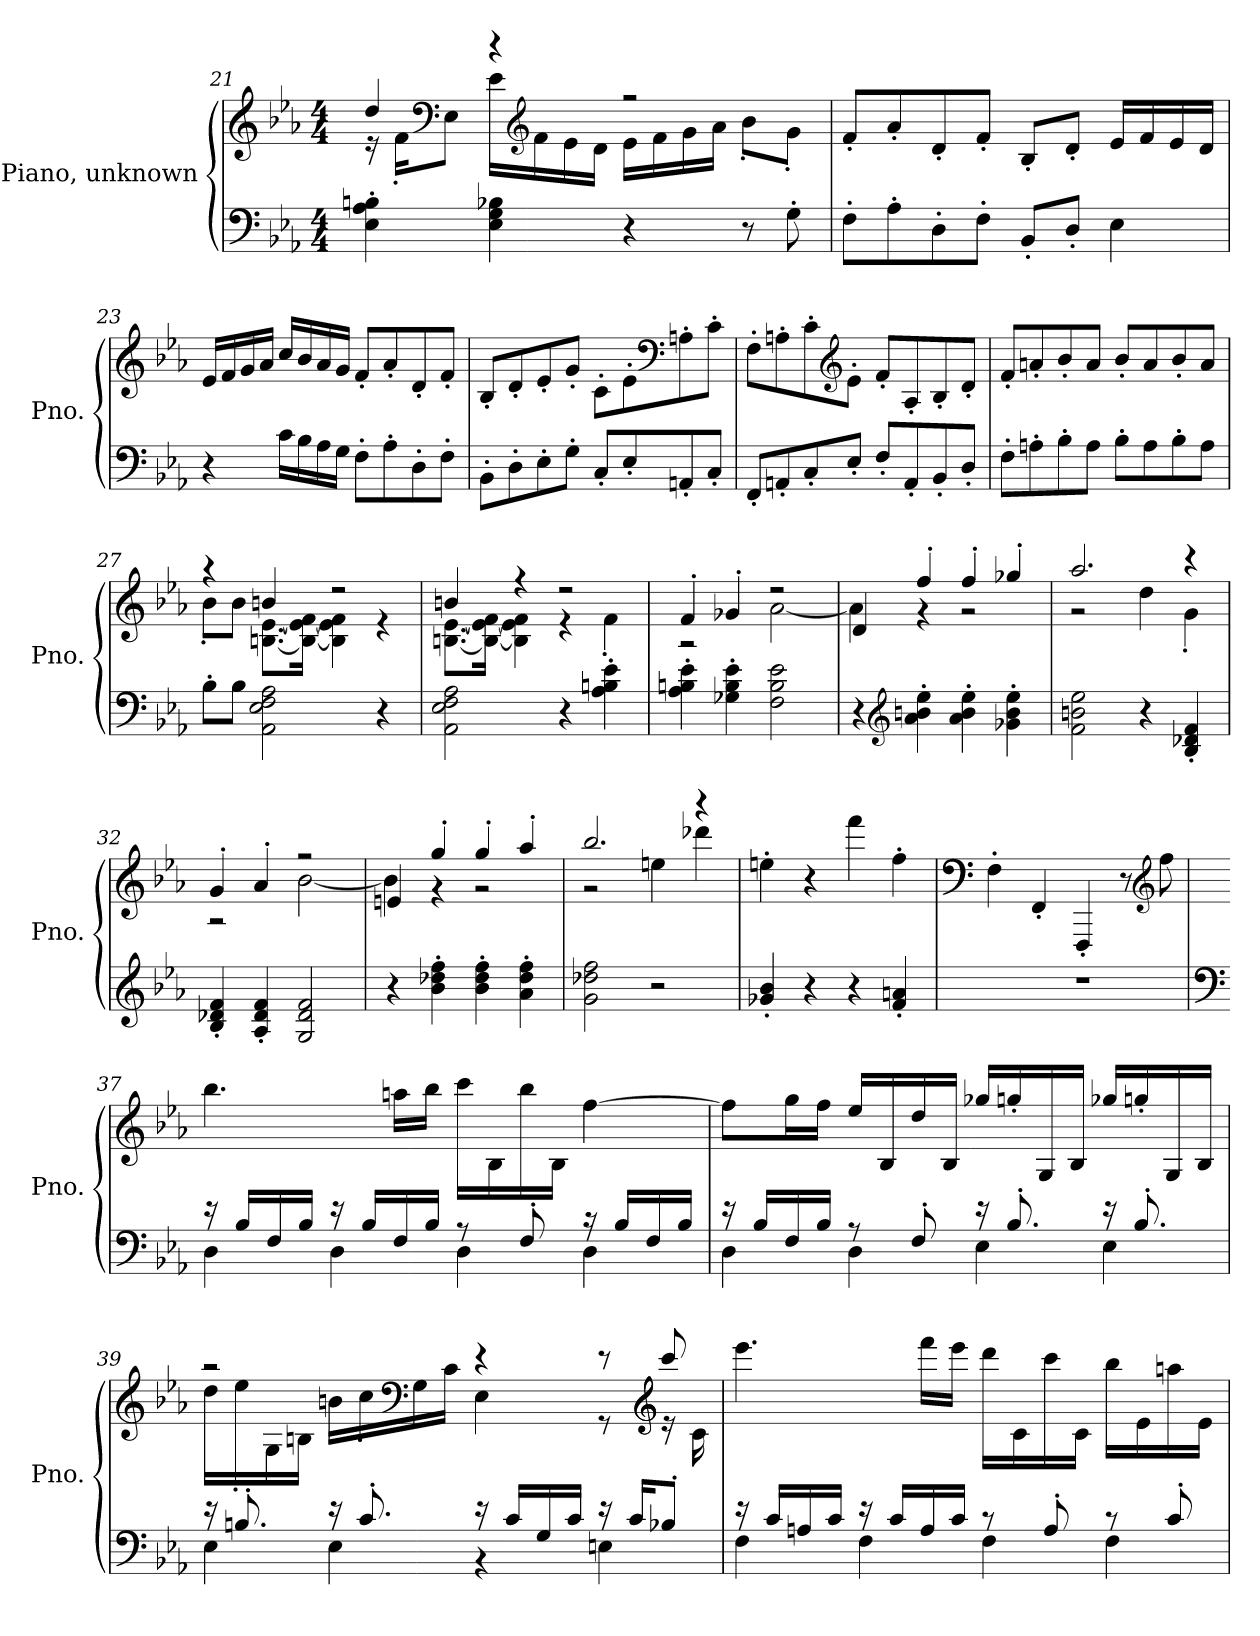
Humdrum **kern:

**kern	**kern
*part1	*part1
*staff2	*staff1
*I"Piano, unknown	*
*I'Pno.	*
!!LO:PB:g=z
*clefF4	*clefG2
*k[b-e-a-]	*k[b-e-a-]
*M4/4	*M4/4
=21	=21
*	*^
4E-\' 4A-\' 4Bn\'	4dd/	16r
.	.	16f'\KL
*	*clefF4	*
.	.	8E-\J
4E-\ 4G\ 4B-X\	4r	16e-\LL
*	*clefG2	*
.	.	16f\
.	.	16e-\
.	.	16d\JJ
4r	2r	16e-\LL
.	.	16f\
.	.	16g\
.	.	16a-\JJ
8r	.	8b-'\L
8G'\	.	8g'\J
*	*v	*v
=22	=22
8F'\L	8f'/L
8A-'\	8a-'/
8D'\	8d'/
8F'\J	8f'/J
8BB-'/L	8B-'/L
8D'/J	8d'/J
4E-\	16e-/LL
.	16f/
.	16e-/
.	16d/JJ
=23	=23
4r	16e-/LL
.	16f/
.	16g/
.	16a-/JJ
16c\LL	16cc/LL
16B-\	16b-/
16A-\	16a-/
16G\JJ	16g/JJ
8F'\L	8f'/L
8A-'\	8a-'/
8D'\	8d'/
8F'\J	8f'/J
!!LO:LB:g=z
=24	=24
8BB-'\L	8B-'/L
8D'\	8d'/
8E-'\	8e-'/
8G'\J	8g'/J
8C'/L	8c'\L
8E-'/	8e-'\
*	*clefF4
8AAn'/	8An'\
8C'/J	8c'\J
=25	=25
8FF'/L	8F'\L
8AAn'/	8An'\
8C'/	8c'\
*	*clefG2
8E-'/J	8e-'\J
8F'/L	8f'/L
8AA'/	8A'/
8BB-'/	8B-'/
8D'/J	8d'/J
=26	=26
8F'\L	8f'/L
8An'\	8an'/
8B-'\	8b-'/
8A\J	8a/J
8B-'\L	8b-'/L
8A\	8a/
8B-'\	8b-'/
8A\J	8a/J
=27	=27
*	*^
8B-'\L	4r	8b-'\L
8B-\J	.	8b-\J
2AA-\ 2E-\ 2F\ 2A-\	4bn/	[8.Bn\ [8.e-\L
.	.	16B\_ 16e-\_ 16f\Jk
.	2r	4B\] 4e-\] 4f\
4r	.	4r
!!LO:LB:g=z	!!
=28	=28	=28
2AA-\ 2E-\ 2F\ 2A-\	4bn/	[8.Bn\ [8.e-\L
.	.	16B\_ 16e-\_ 16f\Jk
.	4r	4B\] 4e-\] 4f\
4r	2r	4r
4A-\' 4Bn\' 4e-\'	.	4f'\
=29	=29	=29
4A-\' 4Bn\' 4e-\'	4f'/	2r
4G-X\' 4B\' 4e-\'	4g-X'/	.
2F\ 2B\ 2e-\	2r	[2a-\
=30	=30	=30
4r	4d/	4a-\]
*clefG2	*	*
4a-\' 4bn\' 4ee-\'	4ff'/	4r
4a-\' 4b\' 4ee-\'	4ff'/	2r
4g-X\' 4b\' 4ee-\'	4gg-X'/	.
=31	=31	=31
2f\ 2bn\ 2ee-\	2.aa-/	2r
4r	.	4dd\
4B-/' 4d-X/' 4f/'	4r	4g'\
=32	=32	=32
4B-/' 4d-X/' 4f/'	4g'/	2r
4A-/' 4d-/' 4f/'	4a-'/	.
2G/ 2d-/ 2f/	2r	[2b-\
=33	=33	=33
4r	4en/	4b-\]
4b-\' 4dd-X\' 4ff\'	4gg'/	4r
4b-\' 4dd-\' 4ff\'	4gg'/	2r
4a-\' 4dd-\' 4ff\'	4aa-'/	.
!!LO:LB:g=z	!!
=34	=34	=34
2g\ 2dd-X\ 2ff\	2.bb-/	2r
2r	.	4een\
.	4r	4ddd-X\
*	*v	*v
=35	=35
4g-X/' 4b-/'	4een'\
4r	4r
4r	4fff\
4f/' 4an/'	4ff'\
=36	=36
*	*clefF4
1r	4F'\
.	4FF'/
.	4FFF'/
.	8r
*	*clefG2
.	8ff\
=37	=37
*clefF4	*
*^	*
16r	4D\	4.bb-\
16B-/LL	.	.
16F/	.	.
16B-/JJ	.	.
16r	4D\	.
16B-/LL	.	.
16F/	.	16aan\LL
16B-/JJ	.	16bb-\JJ
8r	4D\	16ccc\LL
.	.	16B-\
8F'/	.	16bb-\
.	.	16B-\JJ
16r	4D\	[4ff\
16B-/LL	.	.
16F/	.	.
16B-/JJ	.	.
!!LO:LB:g=z
=38	=38	=38
16r	4D\	8ff\L]
16B-/LL	.	.
16F/	.	16gg\L
16B-/JJ	.	16ff\JJ
8r	4D\	16ee-/LL
.	.	16B-/
8F'/	.	16dd/
.	.	16B-/JJ
16r	4E-\	16gg-X/LL
8.B-'/	.	16ggn'/
.	.	16G/
.	.	16B-/JJ
16r	4E-\	16gg-X/LL
8.B-'/	.	16ggn'/
.	.	16G/
.	.	16B-/JJ
=39	=39	=39
*	*	*^
16r	4E-\	2r	16dd\LL
8.Bn'/	.	.	16ee-'\
.	.	.	16G\
.	.	.	16Bn\JJ
16r	4E-\	.	16bn\LL
8.c'/	.	.	16cc'\
*	*	*clefF4	*
.	.	.	16G\
.	.	.	16c\JJ
16r	4r	4r	4E-\
16c/LL	.	.	.
16G/	.	.	.
16c/JJ	.	.	.
16r	4En\	8r	8r
16c/KL	.	.	.
*	*	*clefG2	*
8B-X'/J	.	8ccc/	16r
.	.	.	16c\
*	*	*v	*v
!!LO:LB:g=z
=40	=40	=40
16r	4F\	4.eee-\
16c/LL	.	.
16An/	.	.
16c/JJ	.	.
16r	4F\	.
16c/LL	.	.
16A/	.	16fff\LL
16c/JJ	.	16eee-\JJ
8r	4F\	16ddd\LL
.	.	16c\
8A'/	.	16ccc\
.	.	16c\JJ
8r	4F\	16bb-\LL
.	.	16e-\
8c'/	.	16aan\
.	.	16e-\JJ
*v	*v	*
=	=
*-	*-
